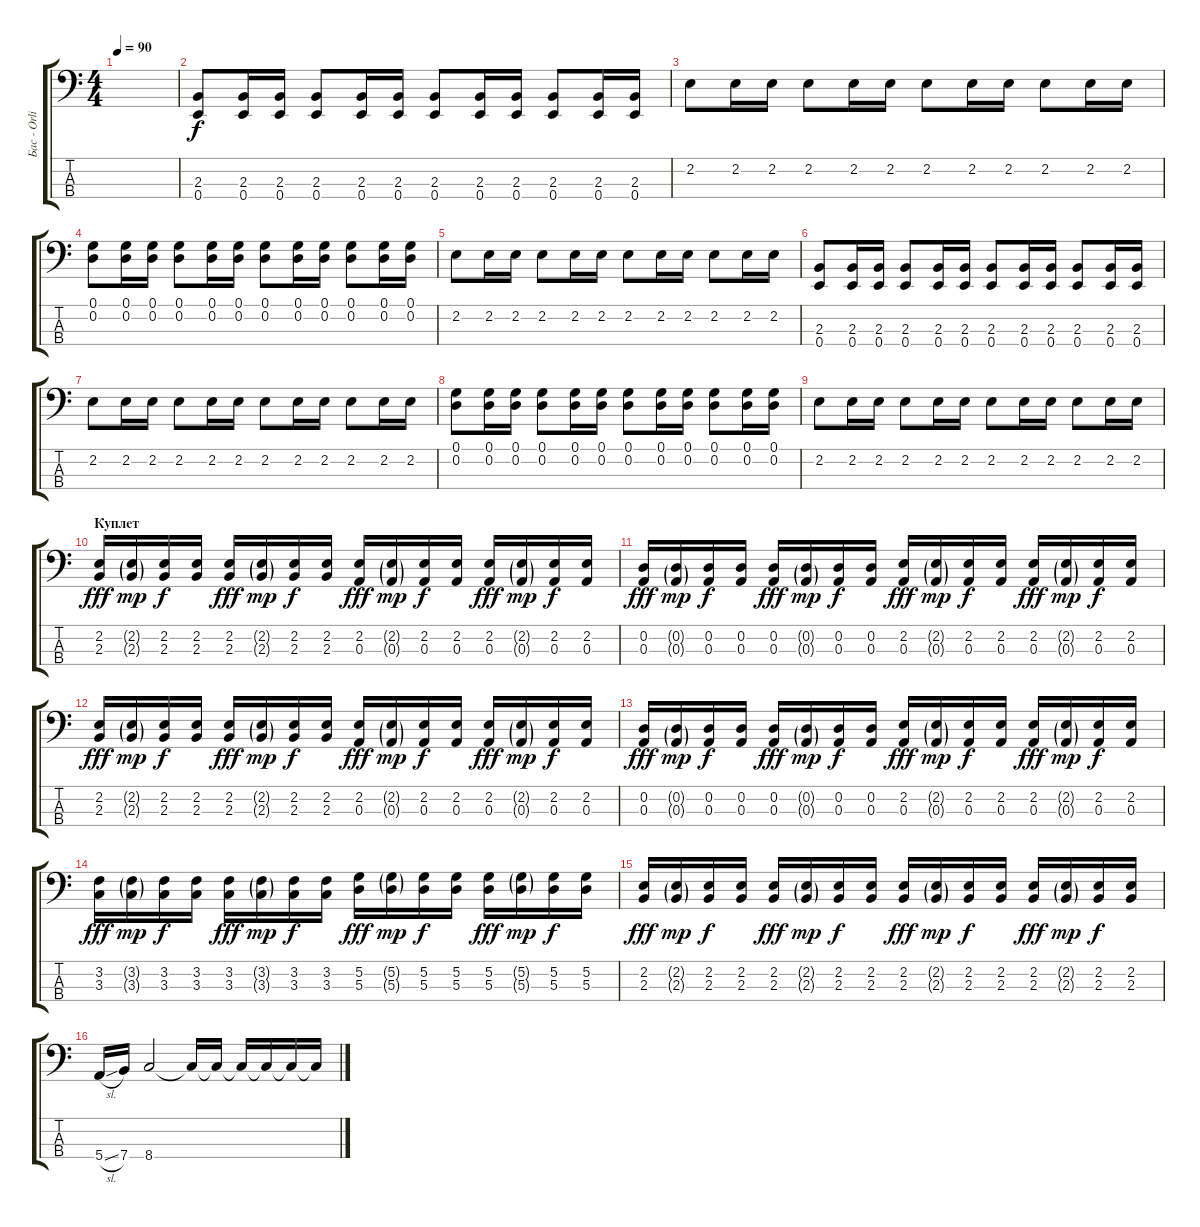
\track ("Бас - Orlik" "Бас - Orli") {instrument synthbass2}
\staff {score tabs}
\tuning (G2 D2 A1 E1) {hide}
\ts (4 4)
\tempo 90
\clef f4
\ks c
|
(2.3 0.4).8 (2.3 0.4).16 (2.3 0.4).16 (2.3 0.4).8 (2.3 0.4).16 (2.3 0.4).16 (2.3 0.4).8 (2.3 0.4).16 (2.3 0.4).16 (2.3 0.4).8 (2.3 0.4).16 (2.3 0.4).16 |
2.2.8 2.2.16 2.2.16 2.2.8 2.2.16 2.2.16 2.2.8 2.2.16 2.2.16 2.2.8 2.2.16 2.2.16 |
(0.1 0.2).8 (0.1 0.2).16 (0.1 0.2).16 (0.1 0.2).8 (0.1 0.2).16 (0.1 0.2).16 (0.1 0.2).8 (0.1 0.2).16 (0.1 0.2).16 (0.1 0.2).8 (0.1 0.2).16 (0.1 0.2).16 |
2.2.8 2.2.16 2.2.16 2.2.8 2.2.16 2.2.16 2.2.8 2.2.16 2.2.16 2.2.8 2.2.16 2.2.16 |
(2.3 0.4).8 (2.3 0.4).16 (2.3 0.4).16 (2.3 0.4).8 (2.3 0.4).16 (2.3 0.4).16 (2.3 0.4).8 (2.3 0.4).16 (2.3 0.4).16 (2.3 0.4).8 (2.3 0.4).16 (2.3 0.4).16 |
2.2.8 2.2.16 2.2.16 2.2.8 2.2.16 2.2.16 2.2.8 2.2.16 2.2.16 2.2.8 2.2.16 2.2.16 |
(0.1 0.2).8 (0.1 0.2).16 (0.1 0.2).16 (0.1 0.2).8 (0.1 0.2).16 (0.1 0.2).16 (0.1 0.2).8 (0.1 0.2).16 (0.1 0.2).16 (0.1 0.2).8 (0.1 0.2).16 (0.1 0.2).16 |
2.2.8 2.2.16 2.2.16 2.2.8 2.2.16 2.2.16 2.2.8 2.2.16 2.2.16 2.2.8 2.2.16 2.2.16 |
\section ("" "Куплет")
(2.2 2.3).16{dy fff} (2.2{g} 2.3{g}).16{dy mp} (2.2 2.3).16{dy f} (2.2 2.3).16 (2.2 2.3).16{dy fff} (2.2{g} 2.3{g}).16{dy mp} (2.2 2.3).16{dy f} (2.2 2.3).16 (2.2 0.3).16{dy fff} (2.2{g} 0.3{g}).16{dy mp} (2.2 0.3).16{dy f} (2.2 0.3).16 (2.2 0.3).16{dy fff} (2.2{g} 0.3{g}).16{dy mp} (2.2 0.3).16{dy f} (2.2 0.3).16 |
(0.2 0.3).16{dy fff} (0.2{g} 0.3{g}).16{dy mp} (0.2 0.3).16{dy f} (0.2 0.3).16 (0.2 0.3).16{dy fff} (0.2{g} 0.3{g}).16{dy mp} (0.2 0.3).16{dy f} (0.2 0.3).16 (2.2 0.3).16{dy fff} (2.2{g} 0.3{g}).16{dy mp} (2.2 0.3).16{dy f} (2.2 0.3).16 (2.2 0.3).16{dy fff} (2.2{g} 0.3{g}).16{dy mp} (2.2 0.3).16{dy f} (2.2 0.3).16 |
(2.2 2.3).16{dy fff} (2.2{g} 2.3{g}).16{dy mp} (2.2 2.3).16{dy f} (2.2 2.3).16 (2.2 2.3).16{dy fff} (2.2{g} 2.3{g}).16{dy mp} (2.2 2.3).16{dy f} (2.2 2.3).16 (2.2 0.3).16{dy fff} (2.2{g} 0.3{g}).16{dy mp} (2.2 0.3).16{dy f} (2.2 0.3).16 (2.2 0.3).16{dy fff} (2.2{g} 0.3{g}).16{dy mp} (2.2 0.3).16{dy f} (2.2 0.3).16 |
(0.2 0.3).16{dy fff} (0.2{g} 0.3{g}).16{dy mp} (0.2 0.3).16{dy f} (0.2 0.3).16 (0.2 0.3).16{dy fff} (0.2{g} 0.3{g}).16{dy mp} (0.2 0.3).16{dy f} (0.2 0.3).16 (2.2 0.3).16{dy fff} (2.2{g} 0.3{g}).16{dy mp} (2.2 0.3).16{dy f} (2.2 0.3).16 (2.2 0.3).16{dy fff} (2.2{g} 0.3{g}).16{dy mp} (2.2 0.3).16{dy f} (2.2 0.3).16 |
(3.2 3.3).16{dy fff} (3.2{g} 3.3{g}).16{dy mp} (3.2 3.3).16{dy f} (3.2 3.3).16 (3.2 3.3).16{dy fff} (3.2{g} 3.3{g}).16{dy mp} (3.2 3.3).16{dy f} (3.2 3.3).16 (5.2 5.3).16{dy fff} (5.2{g} 5.3{g}).16{dy mp} (5.2 5.3).16{dy f} (5.2 5.3).16 (5.2 5.3).16{dy fff} (5.2{g} 5.3{g}).16{dy mp} (5.2 5.3).16{dy f} (5.2 5.3).16 |
(2.2 2.3).16{dy fff} (2.2{g} 2.3{g}).16{dy mp} (2.2 2.3).16{dy f} (2.2 2.3).16 (2.2 2.3).16{dy fff} (2.2{g} 2.3{g}).16{dy mp} (2.2 2.3).16{dy f} (2.2 2.3).16 (2.2 2.3).16{dy fff} (2.2{g} 2.3{g}).16{dy mp} (2.2 2.3).16{dy f} (2.2 2.3).16 (2.2 2.3).16{dy fff} (2.2{g} 2.3{g}).16{dy mp} (2.2 2.3).16{dy f} (2.2 2.3).16 |
5.4{sl}.16 7.4.16 8.4.2 8.4{t}.16 8.4{t}.16 8.4{t}.16 8.4{t}.16 8.4{t}.16 8.4{t}.16
